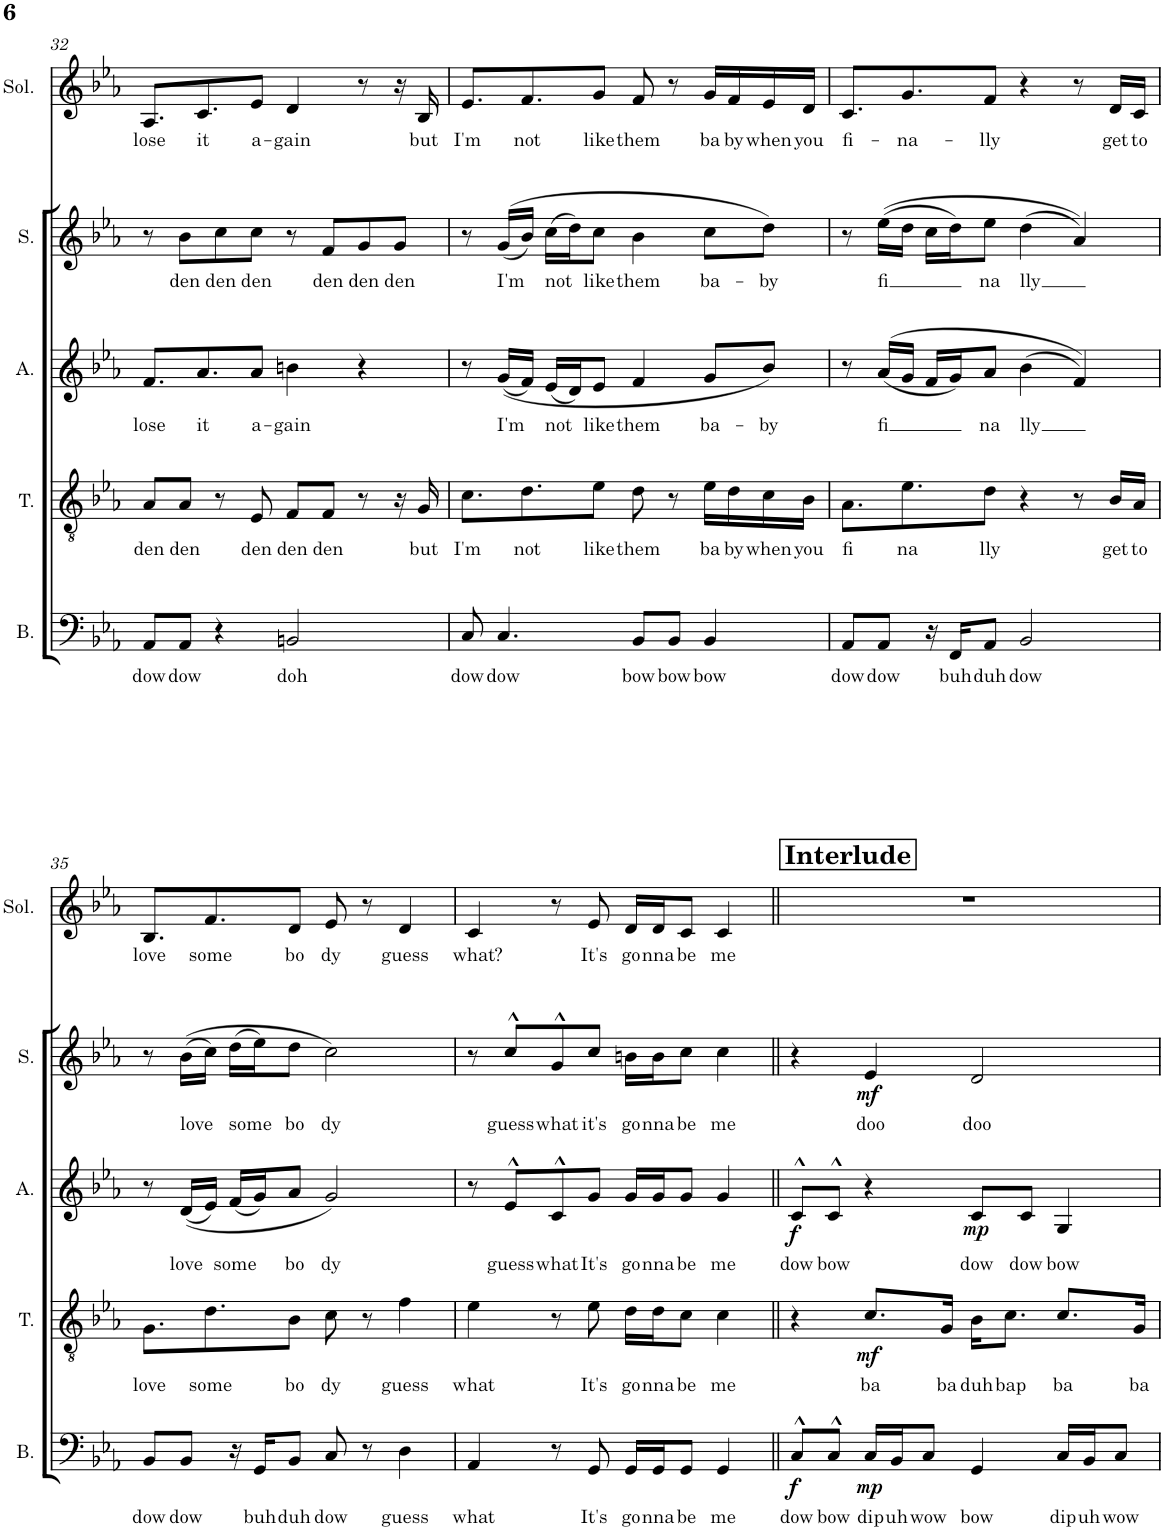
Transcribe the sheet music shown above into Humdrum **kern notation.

**kern	**text	**dynam	**kern	**text	**dynam	**kern	**text	**dynam	**kern	**text	**dynam	**kern	**text
*part5	*part5	*part5	*part4	*part4	*part4	*part3	*part3	*part3	*part2	*part2	*part2	*part1	*part1
*staff5	*staff5	*staff5	*staff4	*staff4	*staff4	*staff3	*staff3	*staff3	*staff2	*staff2	*staff2	*staff1	*staff1
*I"Bass	*	*	*I"Tenor	*	*	*I"Alto	*	*	*I"Soprano	*	*	*I"Solo	*
*I'B.	*	*	*I'T.	*	*	*I'A.	*	*	*I'S.	*	*	*I'Sol.	*
!!LO:PB:g=z
*clefF4	*	*	*clefGv2	*	*	*clefG2	*	*	*clefG2	*	*	*clefG2	*
*k[b-e-a-]	*	*	*k[b-e-a-]	*	*	*k[b-e-a-]	*	*	*k[b-e-a-]	*	*	*k[b-e-a-]	*
*M4/4	*	*	*M4/4	*	*	*M4/4	*	*	*M4/4	*	*	*M4/4	*
=32	=32	=32	=32	=32	=32	=32	=32	=32	=32	=32	=32	=32	=32
!	!LO:LY:b	!	!	!LO:LY:b	!	!	!LO:LY:b	!	!	!	!	!	!LO:LY:b
8AA-/L	dow	.	8A-/L	den	.	8.f/L	lose	.	8r	.	.	8.A-/L	lose
!	!LO:LY:b	!	!	!LO:LY:b	!	!	!	!	!	!LO:LY:b	!	!	!
8AA-/J	dow	.	8A-/J	den	.	.	.	.	8b-\L	den	.	.	.
!	!	!	!	!	!	!	!LO:LY:b	!	!	!	!	!	!LO:LY:b
.	.	.	.	.	.	8.a-/	it	.	.	.	.	8.c/	it
!	!	!	!	!	!	!	!	!	!	!LO:LY:b	!	!	!
4r	.	.	8r	.	.	.	.	.	8cc\	den	.	.	.
!	!	!	!	!LO:LY:b	!	!	!LO:LY:b	!	!	!LO:LY:b	!	!	!LO:LY:b
.	.	.	8E-/	den	.	8a-/J	a-	.	8cc\J	den	.	8e-/J	a-
!	!LO:LY:b	!	!	!LO:LY:b	!	!	!LO:LY:b	!	!	!	!	!	!LO:LY:b
2BBn/	doh	.	8F/L	den	.	4bn\	-gain	.	8r	.	.	4d/	-gain
!	!	!	!	!LO:LY:b	!	!	!	!	!	!LO:LY:b	!	!	!
.	.	.	8F/J	den	.	.	.	.	8f/L	den	.	.	.
!	!	!	!	!	!	!	!	!	!	!LO:LY:b	!	!	!
.	.	.	8r	.	.	4r	.	.	8g/	den	.	8r	.
!	!	!	!	!	!	!	!	!	!	!LO:LY:b	!	!	!
.	.	.	16r	.	.	.	.	.	8g/J	den	.	16r	.
!	!	!	!	!LO:LY:b	!	!	!	!	!	!	!	!	!LO:LY:b
.	.	.	16G/	but	.	.	.	.	.	.	.	16B-/	but
=33	=33	=33	=33	=33	=33	=33	=33	=33	=33	=33	=33	=33	=33
!	!LO:LY:b	!	!	!LO:LY:b	!	!	!	!	!	!	!	!	!LO:LY:b
8C/	dow	.	8.c\L	I'm	.	8r	.	.	8r	.	.	8.e-/L	I'm
!	!LO:LY:b	!	!	!	!	!	!LO:LY:b	!	!	!LO:LY:b	!	!	!
4.C/	dow	.	.	.	.	((16g/LL	I'm	.	((16g/LL	I'm	.	.	.
!	!	!	!	!LO:LY:b	!	!	!	!	!	!	!	!	!LO:LY:b
.	.	.	8.d\	not	.	16f/JJ)	.	.	16b-/JJ)	.	.	8.f/	not
!	!	!	!	!	!	!	!LO:LY:b	!	!	!LO:LY:b	!	!	!
.	.	.	.	.	.	(16e-/LL	not	.	(16cc\LL	not	.	.	.
.	.	.	.	.	.	16d/J)	.	.	16dd\J)	.	.	.	.
!	!	!	!	!LO:LY:b	!	!	!LO:LY:b	!	!	!LO:LY:b	!	!	!LO:LY:b
.	.	.	8e-\J	like	.	8e-/J	like	.	8cc\J	like	.	8g/J	like
!	!LO:LY:b	!	!	!LO:LY:b	!	!	!LO:LY:b	!	!	!LO:LY:b	!	!	!LO:LY:b
8BB-/L	bow	.	8d\	them	.	4f/	them	.	4b-\	them	.	8f/	them
!	!LO:LY:b	!	!	!	!	!	!	!	!	!	!	!	!
8BB-/J	bow	.	8r	.	.	.	.	.	.	.	.	8r	.
!	!LO:LY:b	!	!	!LO:LY:b	!	!	!LO:LY:b	!	!	!LO:LY:b	!	!	!LO:LY:b
4BB-/	bow	.	16e-\LL	ba	.	8g/L	ba-	.	8cc\L	ba-	.	16g/LL	ba
!	!	!	!	!LO:LY:b	!	!	!	!	!	!	!	!	!LO:LY:b
.	.	.	16d\	by	.	.	.	.	.	.	.	16f/	by
!	!	!	!	!LO:LY:b	!	!	!LO:LY:b	!	!	!LO:LY:b	!	!	!LO:LY:b
.	.	.	16c\	when	.	8b-/J)	-by	.	8dd\J)	-by	.	16e-/	when
!	!	!	!	!LO:LY:b	!	!	!	!	!	!	!	!	!LO:LY:b
.	.	.	16B-\JJ	you	.	.	.	.	.	.	.	16d/JJ	you
=34	=34	=34	=34	=34	=34	=34	=34	=34	=34	=34	=34	=34	=34
!	!LO:LY:b	!	!	!LO:LY:b	!	!	!	!	!	!	!	!	!LO:LY:b
8AA-/L	dow	.	8.A-\L	fi	.	8r	.	.	8r	.	.	8.c/L	fi-
!	!LO:LY:b	!	!	!	!	!	!LO:LY:b	!	!	!LO:LY:b	!	!	!
8AA-/J	dow	.	.	.	.	((16a-/LL	fi	.	((16ee-\LL	fi	.	.	.
!	!	!	!	!LO:LY:b	!	!	!	!	!	!	!	!	!LO:LY:b
.	.	.	8.e-\	na	.	16g/JJ	.	.	16dd\JJ	.	.	8.g/	-na-
16r	.	.	.	.	.	16f/LL	.	.	16cc\LL	.	.	.	.
!	!LO:LY:b	!	!	!	!	!	!	!	!	!	!	!	!
16FF/KL	buh	.	.	.	.	16g/J)	.	.	16dd\J)	.	.	.	.
!	!LO:LY:b	!	!	!LO:LY:b	!	!	!LO:LY:b	!	!	!LO:LY:b	!	!	!LO:LY:b
8AA-/J	duh	.	8d\J	lly	.	8a-/J	na	.	8ee-\J	na	.	8f/J	-lly
!	!LO:LY:b	!	!	!	!	!	!LO:LY:b	!	!	!LO:LY:b	!	!	!
2BB-/	dow	.	4r	.	.	(4b-\	lly	.	(4dd\	lly	.	4r	.
.	.	.	8r	.	.	4f/))	.	.	4a-/))	.	.	8r	.
!	!	!	!	!LO:LY:b	!	!	!	!	!	!	!	!	!LO:LY:b
.	.	.	16B-/LL	get	.	.	.	.	.	.	.	16d/LL	get
!	!	!	!	!LO:LY:b	!	!	!	!	!	!	!	!	!LO:LY:b
.	.	.	16A-/JJ	to	.	.	.	.	.	.	.	16c/JJ	to
!!LO:LB:g=z
=35	=35	=35	=35	=35	=35	=35	=35	=35	=35	=35	=35	=35	=35
!	!LO:LY:b	!	!	!LO:LY:b	!	!	!	!	!	!	!	!	!LO:LY:b
8BB-/L	dow	.	8.G\L	love	.	8r	.	.	8r	.	.	8.B-/L	love
!	!LO:LY:b	!	!	!	!	!	!LO:LY:b	!	!	!LO:LY:b	!	!	!
8BB-/J	dow	.	.	.	.	((16d/LL	love	.	((16b-\LL	love	.	.	.
!	!	!	!	!LO:LY:b	!	!	!	!	!	!	!	!	!LO:LY:b
.	.	.	8.d\	some	.	16e-/JJ)	.	.	16cc\JJ)	.	.	8.f/	some
!	!	!	!	!	!	!	!LO:LY:b	!	!	!LO:LY:b	!	!	!
16r	.	.	.	.	.	(16f/LL	some	.	(16dd\LL	some	.	.	.
!	!LO:LY:b	!	!	!	!	!	!	!	!	!	!	!	!
16GG/KL	buh	.	.	.	.	16g/J)	.	.	16ee-\J)	.	.	.	.
!	!LO:LY:b	!	!	!LO:LY:b	!	!	!LO:LY:b	!	!	!LO:LY:b	!	!	!LO:LY:b
8BB-/J	duh	.	8B-\J	bo	.	8a-/J	bo	.	8dd\J	bo	.	8d/J	bo
!	!LO:LY:b	!	!	!LO:LY:b	!	!	!LO:LY:b	!	!	!LO:LY:b	!	!	!LO:LY:b
8C/	dow	.	8c\	dy	.	2g/)	dy	.	2cc\)	dy	.	8e-/	dy
8r	.	.	8r	.	.	.	.	.	.	.	.	8r	.
!	!LO:LY:b	!	!	!LO:LY:b	!	!	!	!	!	!	!	!	!LO:LY:b
4D\	guess	.	4f\	guess	.	.	.	.	.	.	.	4d/	guess
=36	=36	=36	=36	=36	=36	=36	=36	=36	=36	=36	=36	=36	=36
!	!LO:LY:b	!	!	!LO:LY:b	!	!	!	!	!	!	!	!	!LO:LY:b
4AA-/	what	.	4e-\	what	.	8r	.	.	8r	.	.	4c/	what?
!	!	!	!	!	!	!	!LO:LY:b	!	!	!LO:LY:b	!	!	!
.	.	.	.	.	.	8e-^^/L	guess	.	8cc^^/L	guess	.	.	.
!	!	!	!	!	!	!	!LO:LY:b	!	!	!LO:LY:b	!	!	!
8r	.	.	8r	.	.	8c^^/	what	.	8g^^/	what	.	8r	.
!	!LO:LY:b	!	!	!LO:LY:b	!	!	!LO:LY:b	!	!	!LO:LY:b	!	!	!LO:LY:b
8GG/	It's	.	8e-\	It's	.	8g/J	It's	.	8cc/J	it's	.	8e-/	It's
!	!LO:LY:b	!	!	!LO:LY:b	!	!	!LO:LY:b	!	!	!LO:LY:b	!	!	!LO:LY:b
16GG/LL	go	.	16d\LL	go	.	16g/LL	go	.	16bn\LL	go	.	16d/LL	go
!	!LO:LY:b	!	!	!LO:LY:b	!	!	!LO:LY:b	!	!	!LO:LY:b	!	!	!LO:LY:b
16GG/J	nna	.	16d\J	nna	.	16g/J	nna	.	16b\J	nna	.	16d/J	nna
!	!LO:LY:b	!	!	!LO:LY:b	!	!	!LO:LY:b	!	!	!LO:LY:b	!	!	!LO:LY:b
8GG/J	be	.	8c\J	be	.	8g/J	be	.	8cc\J	be	.	8c/J	be
!	!LO:LY:b	!	!	!LO:LY:b	!	!	!LO:LY:b	!	!	!LO:LY:b	!	!	!LO:LY:b
4GG/	me	.	4c\	me	.	4g/	me	.	4cc\	me	.	4c/	me
!!LO:REH:place=s1:a:B:cj:fs=14:t=Interlude
=37||	=37||	=37||	=37||	=37||	=37||	=37||	=37||	=37||	=37||	=37||	=37||	=37||	=37||
!	!LO:LY:b	!LO:DY:b	!	!	!	!	!LO:LY:b	!LO:DY:b	!	!	!	!	!
8C^^/L	dow	f	4r	.	.	8c^^/L	dow	f	4r	.	.	1r	.
!	!LO:LY:b	!	!	!	!	!	!LO:LY:b	!	!	!	!	!	!
8C^^/J	bow	.	.	.	.	8c^^/J	bow	.	.	.	.	.	.
!	!LO:LY:b	!LO:DY:b	!	!LO:LY:b	!LO:DY:b	!	!	!	!	!LO:LY:b	!LO:DY:b	!	!
16C/LL	dip	mp	8.c/L	ba	mf	4r	.	.	4e-/	doo	mf	.	.
!	!LO:LY:b	!	!	!	!	!	!	!	!	!	!	!	!
16BB-/J	uh	.	.	.	.	.	.	.	.	.	.	.	.
!	!LO:LY:b	!	!	!	!	!	!	!	!	!	!	!	!
8C/J	wow	.	.	.	.	.	.	.	.	.	.	.	.
!	!	!	!	!LO:LY:b	!	!	!	!	!	!	!	!	!
.	.	.	16G/Jk	ba	.	.	.	.	.	.	.	.	.
!	!LO:LY:b	!	!	!LO:LY:b	!	!	!LO:LY:b	!LO:DY:b	!	!LO:LY:b	!	!	!
4GG/	bow	.	16B-\KL	duh	.	8c/L	dow	mp	2d/	doo	.	.	.
!	!	!	!	!LO:LY:b	!	!	!	!	!	!	!	!	!
.	.	.	8.c\J	bap	.	.	.	.	.	.	.	.	.
!	!	!	!	!	!	!	!LO:LY:b	!	!	!	!	!	!
.	.	.	.	.	.	8c/J	dow	.	.	.	.	.	.
!	!LO:LY:b	!	!	!LO:LY:b	!	!	!LO:LY:b	!	!	!	!	!	!
16C/LL	dip	.	8.c/L	ba	.	4G/	bow	.	.	.	.	.	.
!	!LO:LY:b	!	!	!	!	!	!	!	!	!	!	!	!
16BB-/J	uh	.	.	.	.	.	.	.	.	.	.	.	.
!	!LO:LY:b	!	!	!	!	!	!	!	!	!	!	!	!
8C/J	wow	.	.	.	.	.	.	.	.	.	.	.	.
!	!	!	!	!LO:LY:b	!	!	!	!	!	!	!	!	!
.	.	.	16G/Jk	ba	.	.	.	.	.	.	.	.	.
=	=	=	=	=	=	=	=	=	=	=	=	=	=
*-	*-	*-	*-	*-	*-	*-	*-	*-	*-	*-	*-	*-	*-
